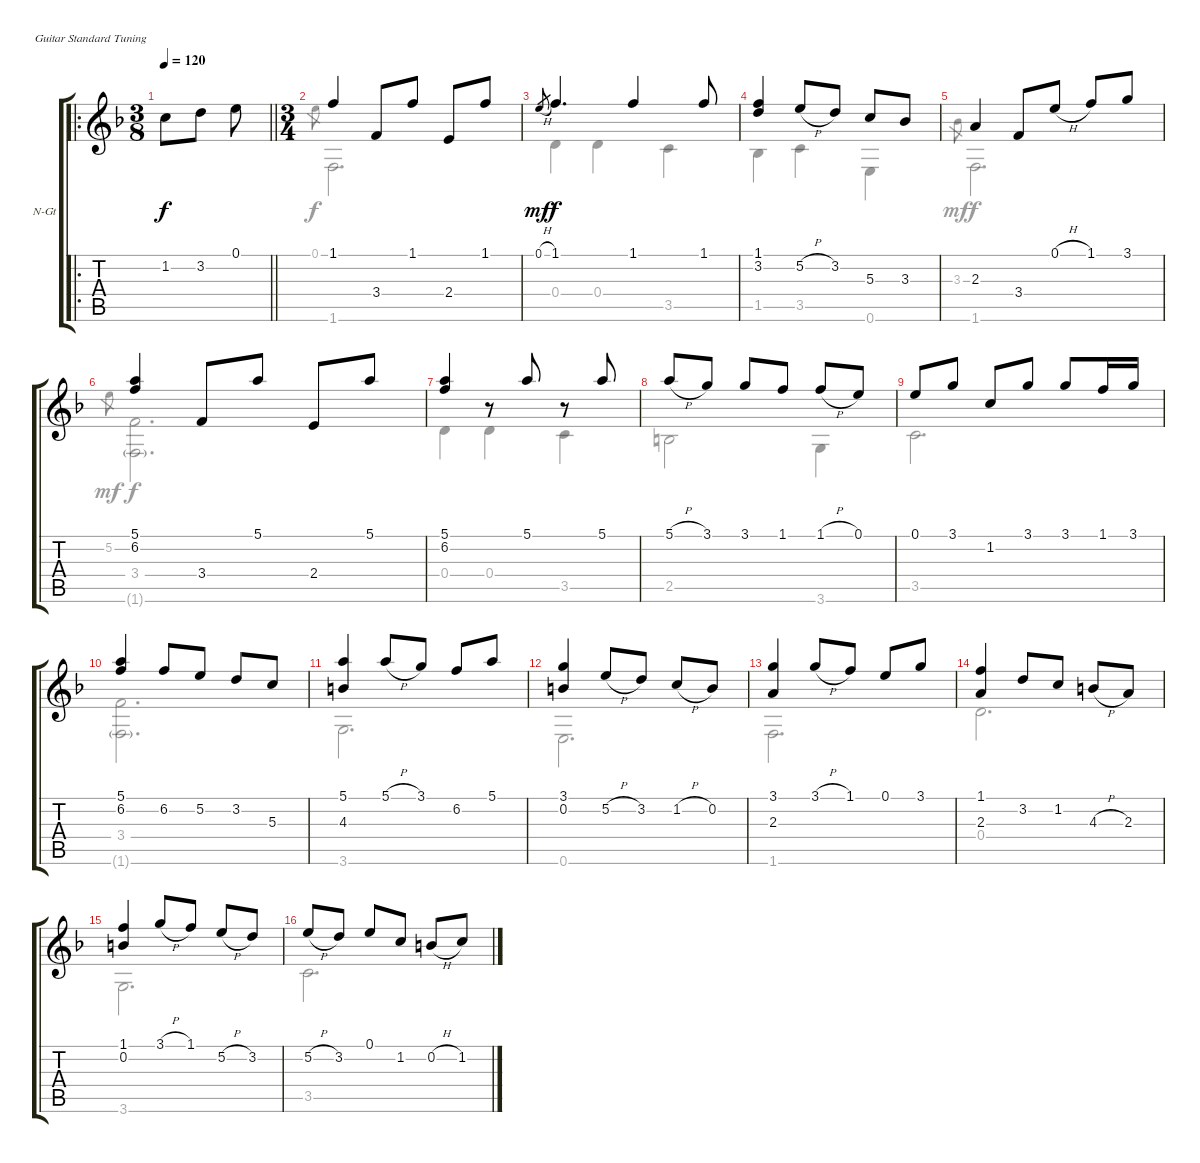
\bracketExtendMode groupsimilarinstruments
\firstSystemTrackNameOrientation horizontal
\otherSystemsTrackNameOrientation horizontal
\track ("Courante" "N-Gt") {instrument acousticguitarnylon}
\staff {score tabs}
\tuning (E4 B3 G3 D3 A2 E2)
\voice
\ro
\ts (3 8)
\beaming (8 2 2 2 2)
\tempo 120
\clef g2
\barLineRight lightlight
\ks f
1.2.8{dy f instrument acousticguitarnylon} 3.2.8 0.1.8 |
\ts (3 4)
\beaming (8 2 2 2 2)
1.1.4 3.4.8 1.1.8 2.4.8 1.1.8 |
0.1{h}.8{gr dy mf} 1.1.4{d dy f} 1.1.4 1.1.8 |
(1.1 3.2).4 5.2{h}.8 3.2.8 5.3.8 3.3.8 |
2.3.4 3.4.8 0.1{h}.8 1.1.8 3.1.8 |
(5.1 6.2).4 3.4.8 5.1.8 2.4.8 5.1.8 |
(5.1 6.2).4 r.8 5.1.8 r.8 5.1.8 |
5.1{h}.8 3.1.8 3.1.8 1.1.8 1.1{h}.8 0.1.8 |
0.1.8 3.1.8 1.2.8 3.1.8 3.1.8 1.1.16 3.1.16 |
(5.1 6.2).4 6.2.8 5.2.8 3.2.8 5.3.8 |
(5.1 4.3).4 5.1{h}.8 3.1.8 6.2.8 5.1.8 |
(3.1 0.2).4 5.2{h}.8 3.2.8 1.2{h}.8 0.2.8 |
(3.1 2.3).4 3.1{h}.8 1.1.8 0.1.8 3.1.8 |
(1.1 2.3).4 3.2.8 1.2.8 4.3{h}.8 2.3.8 |
(1.1 0.2).4 3.1{h}.8 1.1.8 5.2{h}.8 3.2.8 |
5.2{h}.8 3.2.8 0.1.8 1.2.8 0.2{h}.8 1.2.8
\voice
\clef g2
\ottava regular
\simile none
\barLineRight lightlight
\ks f
|
0.1.8{gr} 1.6.2{d dy f} |
0.4.4 0.4.4 3.5.4 |
1.5.4 3.5.4 0.6.4 |
3.3.8{gr dy mf} 1.6.2{d dy f} |
5.2.8{gr dy mf} (3.4 1.6{g}).2{d dy f} |
0.4.4 0.4.4 3.5.4 |
2.5.2 3.6.4 |
3.5.2{d} |
(3.4 1.6{g}).2{d} |
3.6.2{d} |
0.6.2{d} |
1.6.2{d} |
0.4.2{d} |
3.6.2{d} |
3.5.2{d}
